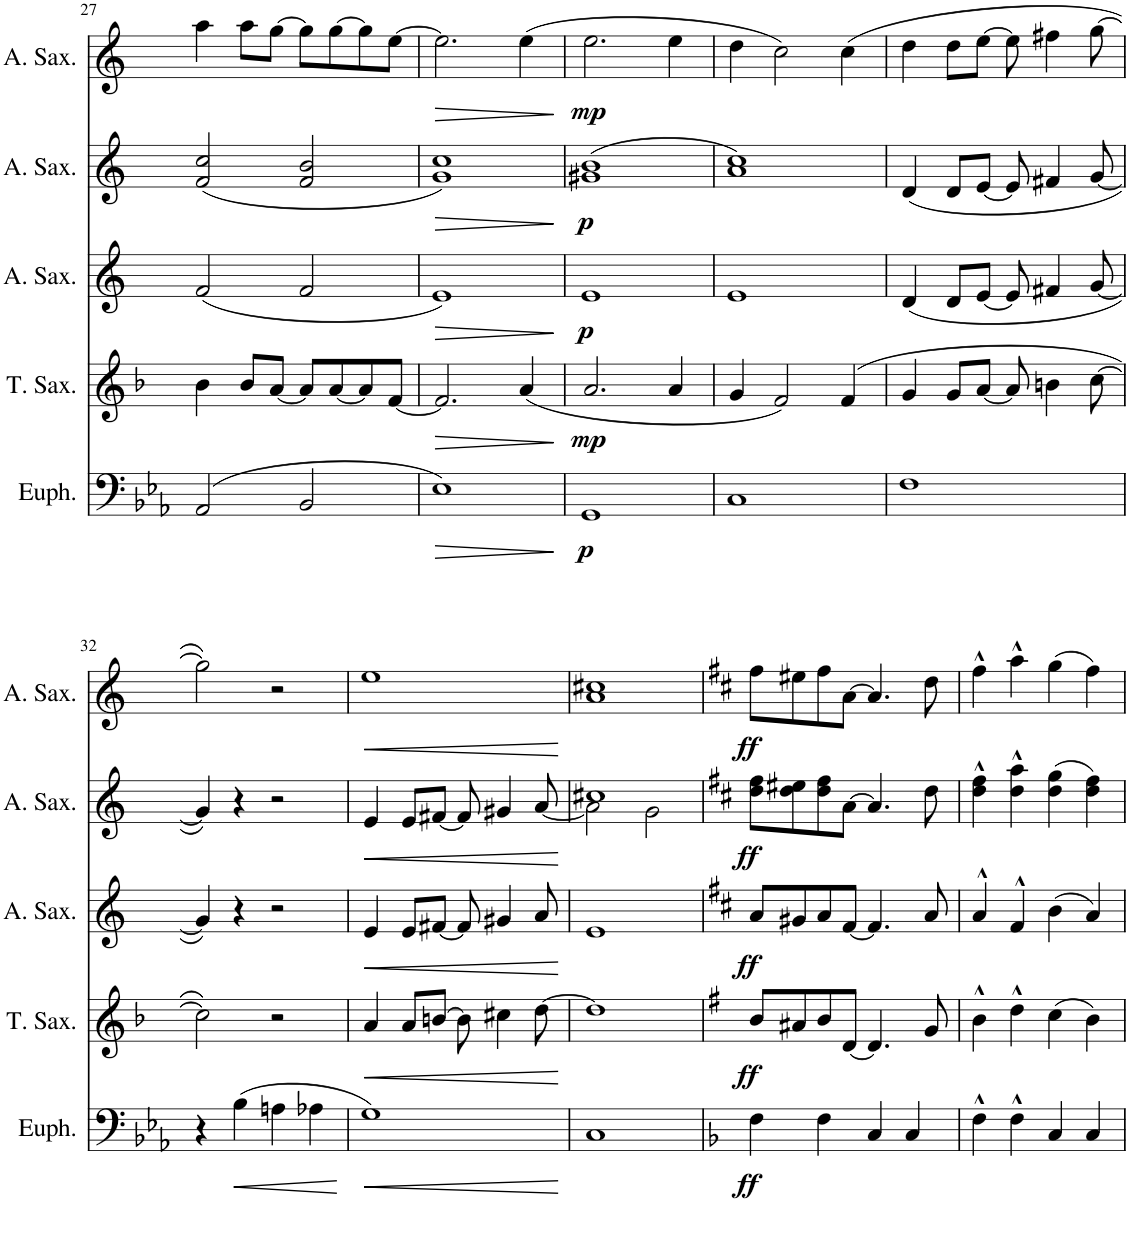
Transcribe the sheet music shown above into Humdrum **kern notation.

**kern	**dynam	**kern	**dynam	**kern	**dynam	**kern	**dynam	**kern	**dynam
*part5	*part5	*part4	*part4	*part3	*part3	*part2	*part2	*part1	*part1
*staff5	*staff5	*staff4	*staff4	*staff3	*staff3	*staff2	*staff2	*staff1	*staff1
*I"Euphonium	*	*I"Tenor Saxophone	*	*I"Alto Saxophone 4	*	*I"Alto Saxophone 2,3	*	*I"Alto Saxophone 1	*
*I'Euph.	*	*I'T. Sax.	*	*I'A. Sax.	*	*I'A. Sax.	*	*I'A. Sax.	*
!!LO:PB:g=z
*clefF4	*	*clefG2	*	*clefG2	*	*clefG2	*	*clefG2	*
*	*	*Trd8c14	*	*Trd5c9	*	*Trd5c9	*	*Trd5c9	*
*k[b-e-a-]	*	*k[b-]	*	*k[]	*	*k[]	*	*k[]	*
*M4/4	*	*M4/4	*	*M4/4	*	*M4/4	*	*M4/4	*
=27	=27	=27	=27	=27	=27	=27	=27	=27	=27
(2AA-/	.	4b-\	.	(2f/	.	(2f/ 2cc/	.	4aa\	.
.	.	8b-/L	.	.	.	.	.	8aa\L	.
.	.	[8a/J	.	.	.	.	.	[8gg\J	.
2BB-/	.	8a/L]	.	2f/	.	2f/ 2b/	.	8gg\L]	.
.	.	[8a/	.	.	.	.	.	[8gg\	.
.	.	8a/]	.	.	.	.	.	8gg\]	.
.	.	[8f/J	.	.	.	.	.	[8ee\J	.
=28	=28	=28	=28	=28	=28	=28	=28	=28	=28
!	!LO:HP:b	!	!LO:HP:b	!	!LO:HP:b	!	!LO:HP:b	!	!LO:HP:b
1E-)	>	2.f/]	>	1e)	>	1g 1cc)	>	2.ee\]	>
.	.	(4a/	.	.	.	.	.	(4ee\	.
.	]	.	]	.	]	.	]	.	]
=29	=29	=29	=29	=29	=29	=29	=29	=29	=29
!	!LO:DY:b	!	!LO:DY:b	!	!LO:DY:b	!	!LO:DY:b	!	!LO:DY:b
1GG	p	2.a/	mp	1e	p	(1g#X 1b	p	2.ee\	mp
.	.	4a/	.	.	.	.	.	4ee\	.
=30	=30	=30	=30	=30	=30	=30	=30	=30	=30
1C	.	4g/	.	1e	.	1a 1cc)	.	4dd\	.
.	.	2f/)	.	.	.	.	.	2cc\)	.
.	.	(4f/	.	.	.	.	.	(4cc\	.
=31	=31	=31	=31	=31	=31	=31	=31	=31	=31
1F	.	4g/	.	(4d/	.	(4d/	.	4dd\	.
.	.	8g/L	.	8d/L	.	8d/L	.	8dd\L	.
.	.	[8a/J	.	[8e/J	.	[8e/J	.	[8ee\J	.
.	.	8a/]	.	8e/]	.	8e/]	.	8ee\]	.
.	.	4bn\	.	4f#X/	.	4f#X/	.	4ff#X\	.
.	.	[8cc\	.	[8g/	.	[8g/	.	[8gg\	.
!!LO:LB:g=z
=32	=32	=32	=32	=32	=32	=32	=32	=32	=32
4r	.	2cc\])	.	4g/])	.	4g/])	.	2gg\])	.
!	!LO:HP:b	!	!	!	!	!	!	!	!
(4B-\	<	.	.	4r	.	4r	.	.	.
4An\	.	2r	.	2r	.	2r	.	2r	.
4A-X\	.	.	.	.	.	.	.	.	.
.	[	.	.	.	.	.	.	.	.
=33	=33	=33	=33	=33	=33	=33	=33	=33	=33
!	!LO:HP:b	!	!LO:HP:b	!	!LO:HP:b	!	!LO:HP:b	!	!LO:HP:b
1G)	<	4a/	<	4e/	<	4e/	<	1ee	<
.	.	8a/L	.	8e/L	.	8e/L	.	.	.
.	.	[8bn/J	.	[8f#X/J	.	[8f#X/J	.	.	.
.	.	8b\]	.	8f#/]	.	8f#/]	.	.	.
.	.	4cc#X\	.	4g#X/	.	4g#X/	.	.	.
.	.	[8dd\	.	8a/	.	[8a/	.	.	.
.	[	.	[	.	[	.	[	.	[
=34	=34	=34	=34	=34	=34	=34	=34	=34	=34
*	*	*	*	*	*	*^	*	*	*
1C	.	1dd]	.	1e	.	2a\]	1cc#X	.	1a 1cc#X	.
.	.	.	.	.	.	2g\	.	.	.	.
*	*	*	*	*	*	*v	*v	*	*	*
=35	=35	=35	=35	=35	=35	=35	=35	=35	=35
*k[b-]	*	*k[f#]	*	*k[f#c#]	*	*k[f#c#]	*	*k[f#c#]	*
!	!LO:DY:b	!	!LO:DY:b	!	!LO:DY:b	!	!LO:DY:b	!	!LO:DY:b
4F\	ff	8b/L	ff	8a/L	ff	8dd\ 8ff#\L	ff	8ff#\L	ff
.	.	8a#X/	.	8g#X/	.	8dd\ 8ee#X\	.	8ee#X\	.
4F\	.	8b/	.	8a/	.	8dd\ 8ff#\	.	8ff#\	.
.	.	[8d/J	.	[8f#/J	.	[8a\J	.	[8a\J	.
4C/	.	4.d/]	.	4.f#/]	.	4.a/]	.	4.a/]	.
4C/	.	.	.	.	.	.	.	.	.
.	.	8g/	.	8a/	.	8dd\	.	8dd\	.
=36	=36	=36	=36	=36	=36	=36	=36	=36	=36
4F^^\	.	4b^^\	.	4a^^/	.	4dd\^^ 4ff#\^^	.	4ff#^^\	.
4F^^\	.	4dd^^\	.	4f#^^/	.	4dd\^^ 4aa\^^	.	4aa^^\	.
4C/	.	(4cc\	.	(4b\	.	(4dd\ 4gg\	.	(4gg\	.
4C/	.	4b\)	.	4a/)	.	4dd\ 4ff#\)	.	4ff#\)	.
=	=	=	=	=	=	=	=	=	=
*-	*-	*-	*-	*-	*-	*-	*-	*-	*-
